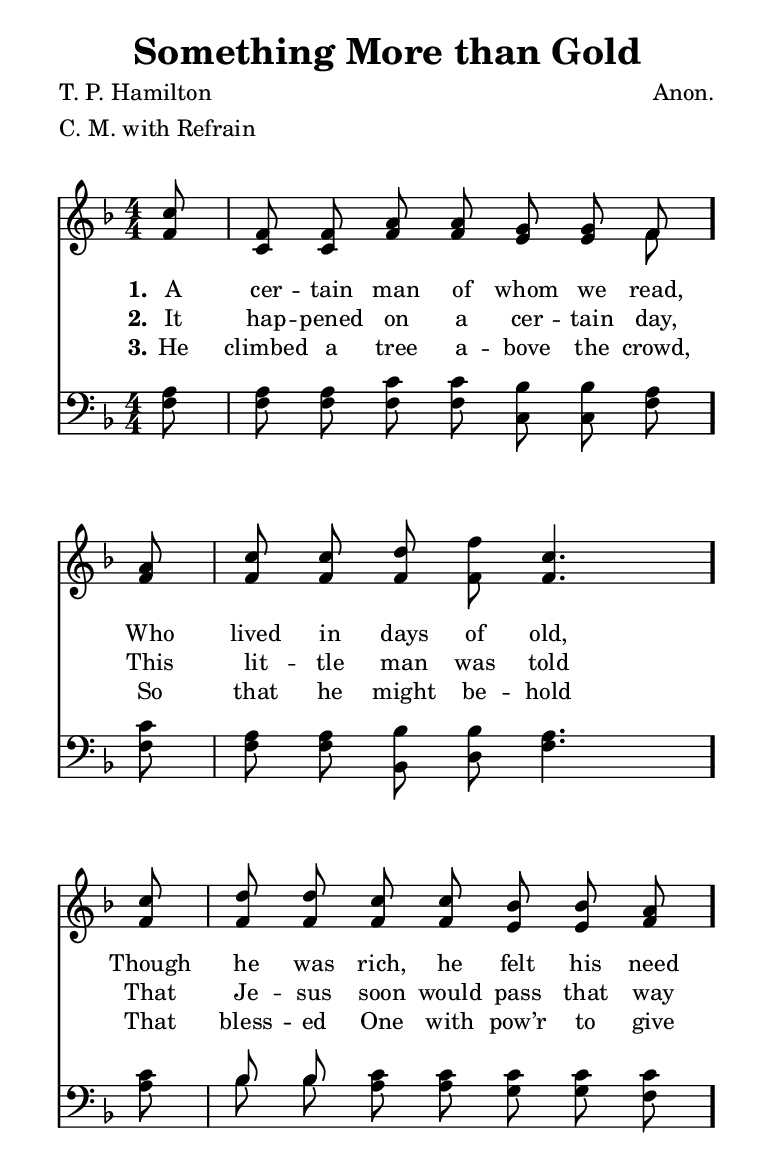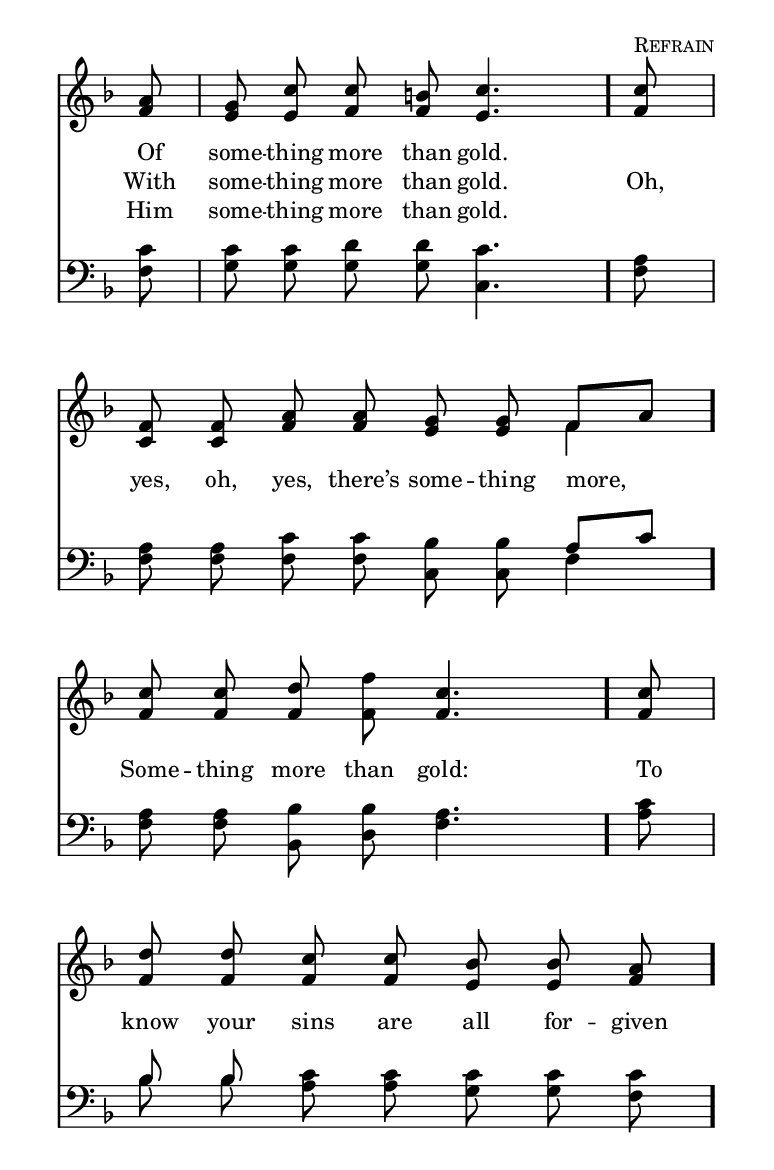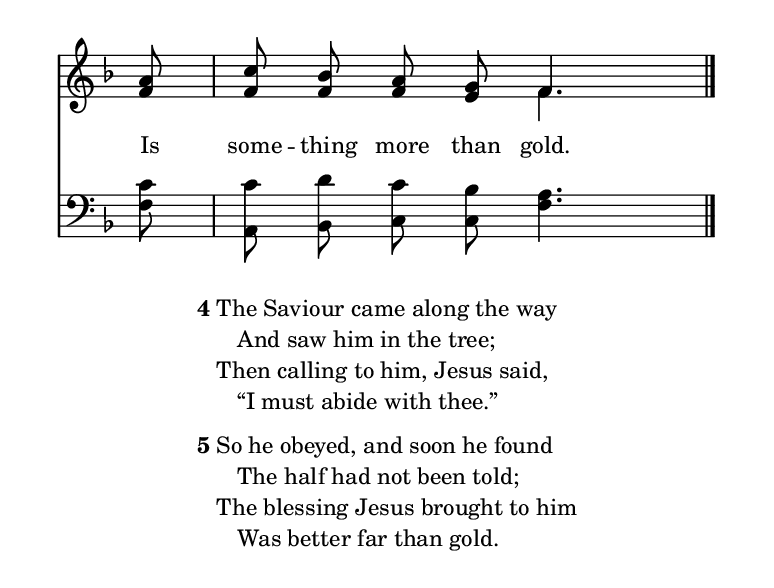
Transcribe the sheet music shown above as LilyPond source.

\include "common/global.ily"
\paper {
  \include "common/paper.ily"
}

\header{
  %children
  hymnnumber = "357"
  title = "Something More than Gold"
  tunename = ""
  meter = "C. M. with Refrain" % original has "With"
  poet = "T. P. Hamilton" % see https://hymnary.org/text/a_certain_man_of_whom_we_read
  composer = "Anon." % Harmonizer : https://hymnary.org/tune/o_yes_my_friend_theres_something_winsett
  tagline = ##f
}

global = {
  \include "common/overrides.ily"
  \override Staff.TimeSignature.style = #'numbered
  \time 4/4
  \override Score.MetronomeMark.transparent = ##t % hide all fermata changes too
  \tempo 8=130
  \key f \major
  \partial 8
  \autoBeamOff
}

notesSoprano = {
\global
\relative c'' {

  c8 | f, f a a g g f
  a8 | c c d f c4. \break % \break verified in letter as well as eogsized
  c8 | d d c c bes bes a8 % original has tie, but only one verse is sung that way
  a8 | g8 c c b c4. \eogbreak

  c8^\markup { \small \caps "Refrain" } | f, f a a g g f[ a8] |
  c c d f c4.
  c8 | d d c c bes bes a8
  a8 | c bes a g f4.

  \bar "|."

}
}

notesAlto = {
\global
\relative e' {

  f8 | c c f f e e f
  f8 | f f f f f4.
  f8 | f f f f e e f8
  f8 | e8 e f f e4.

  f8 | c c f f e e f4
  f8 f f f f4.
  f8 | f f f f e e f8
  f8 f f f e f4.

}
}

notesTenor = {
\global
\relative a {

  a8 | a a c c bes bes a
  c8 | a a bes bes a4.
  c8 | bes bes c c c c c8
  c8 | c8 c d d c4.

  a8 | a a c c bes bes a[ c]
  a8 a bes bes a4.
  c8 | bes bes c c c c c8
  c8 | c8 d c bes a4.

}
}

notesBass = {
\global
\relative f {

  f8 | f f f f c c f
  f8 | f f bes, d f4.
  a8 | bes bes a a g g f
  f8 | g8 g g g c,4.


  f8 | f f f f c c f4
  f8 f bes, d f4.
  a8 | bes bes a a g g f
  f8 | a, bes c c f4.

}
}

Refrain = \lyricmode {

Oh, yes, oh, yes, there’s some -- thing more, \bar "."
Some -- thing more than gold: \bar "."
To know your sins are all for -- given \bar "."
Is some -- thing more than gold. \bar "."

}

wordsA = \lyricmode {
\set stanza = "1."

A cer -- tain man of whom we read, \bar "."
Who lived in days of old, \bar "."
Though he was rich, he felt his need \bar "."
Of some -- thing more than gold. \bar "."

}

wordsB = \lyricmode {
\set stanza = "2."

It hap -- pened on a cer -- tain day,
This lit -- tle man was told
That Je -- sus soon would pass that way
With some -- thing more than gold.

\Refrain

}

wordsC = \lyricmode {
\set stanza = "3."

He climbed a tree a -- bove the crowd,
So that he might be -- hold
That bless -- ed One with pow’r to give
Him some -- thing more than gold.

}

wordsD = \markuplist {

\line { The Saviour came along the way }
\line { { \hspace #2 } And saw him in the tree; }
\line { Then calling to him, Jesus said, }
\line { { \hspace #2 } “I must abide with thee.” }

}

wordsE = \markuplist {

\line { So he obeyed, and soon he found }
\line { { \hspace #2 } The half had not been told; }
\line { The blessing Jesus brought to him }
\line { { \hspace #2 } Was better far than gold. }

}

\score {
  \context ChoirStaff <<
    \context Staff = upper <<
      \set Staff.autoBeaming = ##f
      \set ChoirStaff.systemStartDelimiter = #'SystemStartBar
      \set ChoirStaff.printPartCombineTexts = ##f
      \partcombine #'(2 . 11) \notesSoprano \notesAlto
      \context NullVoice = sopranos { \voiceOne << \notesSoprano >> }
      \context Lyrics = one   \lyricsto sopranos \wordsA
      \context Lyrics = two   \lyricsto sopranos \wordsB
      \context Lyrics = three \lyricsto sopranos \wordsC
    >>
    \context Staff = men <<
      \set Staff.autoBeaming = ##f
      \clef bass
      \set ChoirStaff.printPartCombineTexts = ##f
      \partcombine #'(2 . 11) \notesTenor \notesBass
    >>
  >>
  \layout {
    \include "common/layout.ily"
  }
  #(cond ((ly:get-option 'eog-midi-permitted) #{ \midi{
    \include "common/midi.ily"
  } #}))
}

\markup { \fill-line { \vcenter \column {
  \vspace #1
  \line{ \bold 4 \column { \wordsD } } \combine \null \vspace #0.4
  \line{ \bold 5 \column { \wordsE } }
} } }

\version "2.19.49"  % necessary for upgrading to future LilyPond versions.

% vi:set et ts=2 sw=2 ai nocindent syntax=lilypond:
